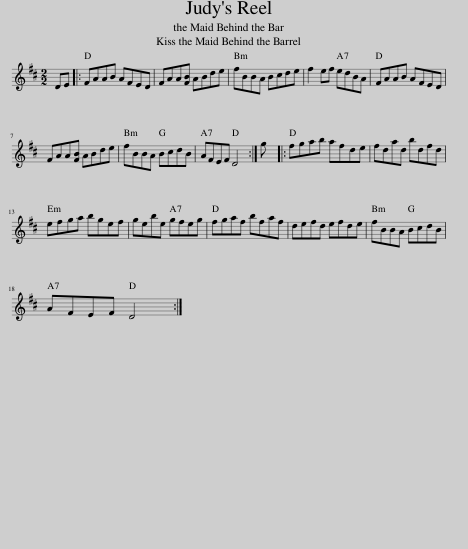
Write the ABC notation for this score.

X:1
L:1/8
M:2/2
I:linebreak $
K:D
V:1 treble
V:1
 DE |: FAAB AFED | FAA[FB] ABde | fBBA Bcde | f2 ef edBA | %5
 FAAB AFED |$ FAA[FB] ABde | fBBA BcdB | AFEF D4 :| g |: %10
 fgab afde | fdad bdfd |$ efga bgef | gebe gfeg | fgaf bfaf | %15
 defd efde | fBBA BcdB |$ AFEF D4 :| %18
